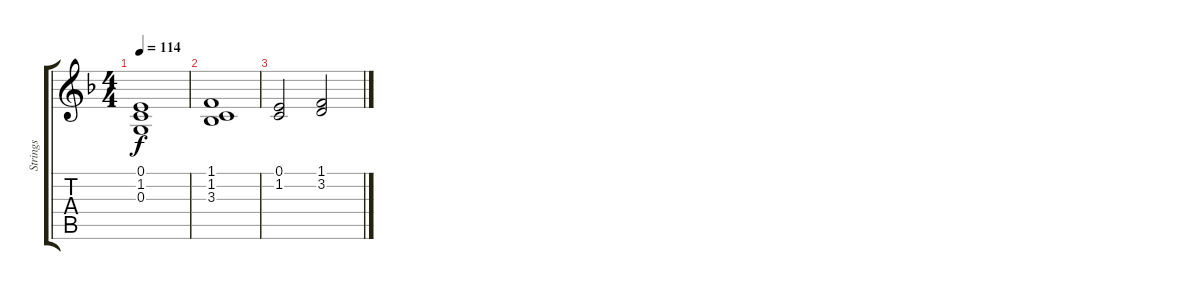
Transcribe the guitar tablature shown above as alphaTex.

\track ("Strings" "Strings") {instrument synthstrings1}
\staff {score tabs}
\tuning (E4 B3 G3 D3 A2 E2) {hide}
\ts (4 4)
\tempo 114
\clef g2
\ks f
(0.1 1.2 0.3).1{dy f} |
(1.1 1.2 3.3).1 |
(0.1 1.2).2 (1.1 3.2).2
